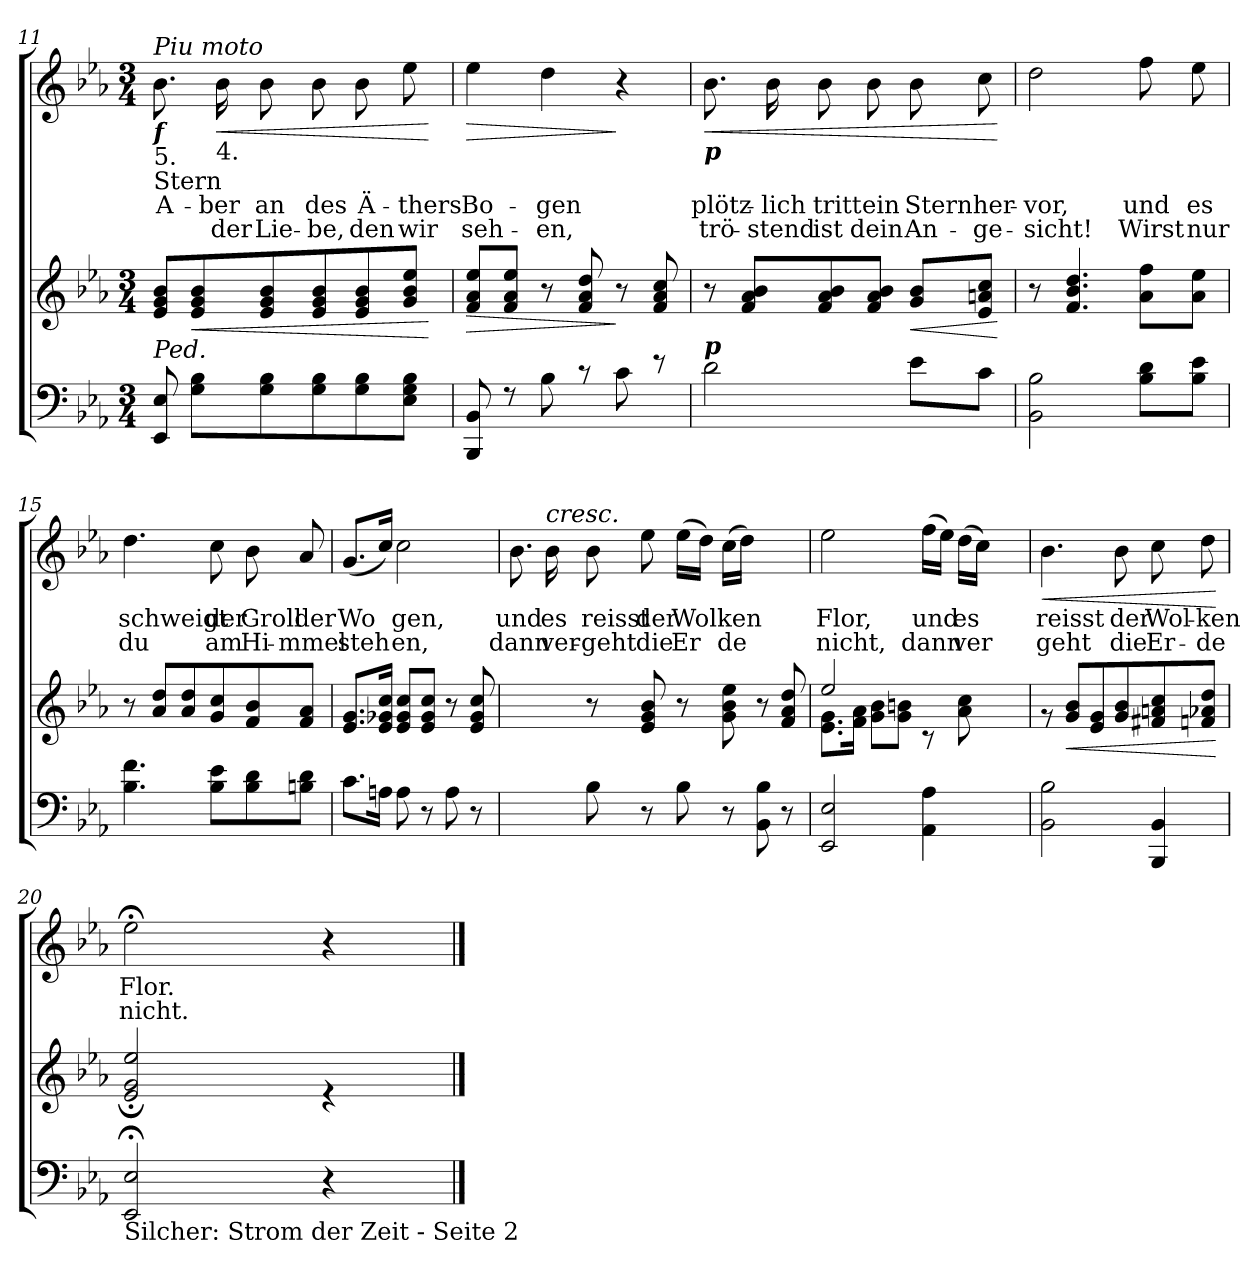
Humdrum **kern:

**kern	**kern	**dynam	**kern	**text	**text	**dynam
*part2	*part2	*part2	*part1	*part1	*part1	*part1
*staff3	*staff2	*staff2/3	*staff1	*staff1	*staff1	*staff1
*clefF4	*clefG2	*	*clefG2	*	*	*
*k[b-e-a-]	*k[b-e-a-]	*	*k[b-e-a-]	*	*	*
*E-:	*E-:	*	*E-:	*	*	*
*M3/4	*M3/4	*	*M3/4	*	*	*
=11	=11	=11	=11	=11	=11	=11
*^	*	*	*	*	*	*
!	!	!	!	!LO:TX:a:i:t=Piu moto	!	!	!
!	!	!	!	!LO:TX:b:Bi:t=f	!	!	!
!	!	!	!	!LO:TX:b:t=5.	!	!	!
!	!	!	!	!LO:TX:b:t=Stern	!	!	!
!	!	!LO:TX:b:i:t=Ped.	!	!	!	!	!
!	!	!	!	!	!LO:LY:b	!	!
8EE-/ 8E-/	2.ryy	8e-/ 8g/ 8b-/L	.	8.b-\	A-	.	.
!	!	!	!LO:HP:b	!	!	!	!
8G\ 8B-\L	.	8e-/ 8g/ 8b-/	<	.	.	.	.
!	!	!	!	!LO:TX:b:t=4.	!	!	!
!	!	!	!	!	!LO:LY:b	!LO:LY:b	!LO:HP:b
.	.	.	.	16b-\	-ber	der	<
!	!	!	!	!	!LO:LY:b	!LO:LY:b	!
8G\ 8B-\	.	8e-/ 8g/ 8b-/	.	8b-\	an	Lie-	.
!	!	!	!	!	!LO:LY:b	!LO:LY:b	!
8G\ 8B-\	.	8e-/ 8g/ 8b-/	.	8b-\	des	-be,	.
!	!	!	!	!	!LO:LY:b	!LO:LY:b	!
8G\ 8B-\	.	8e-/ 8g/ 8b-/	.	8b-\	Ä-	den	.
!	!	!	!	!	!LO:LY:b	!LO:LY:b	!
8E-\ 8G\ 8B-\J	.	8g/ 8b-/ 8ee-/J	.	8ee-\	-thers	wir	.
*v	*v	*	*	*	*	*	*
.	.	[	.	.	.	[
=12	=12	=12	=12	=12	=12	=12
*^	*	*	*	*	*	*
!	!	!	!LO:HP:b	!	!LO:LY:b	!LO:LY:b	!LO:HP:b
8BBB-/ 8BB-/	2.ryy	8f/ 8a-/ 8ee-/L	>	4ee-\	Bo-	seh-	>
8r	.	8f/ 8a-/ 8ee-/J	.	.	.	.	.
!	!	!	!	!	!LO:LY:b	!LO:LY:b	!
8B-\	.	8r	.	4dd\	-gen	-en,	.
8r	.	8f/ 8a-/ 8dd/	.	.	.	.	.
8c\	.	8r	]	4r	.	.	]
8r	.	8f/ 8a-/ 8cc/	.	.	.	.	.
*v	*v	*	*	*	*	*	*
!!LO:PB:g=z
=13	=13	=13	=13	=13	=13	=13
!	!	!	!LO:TX:b:Bi:t=p	!	!	!
!LO:TX:a:Bi:t=p	!	!	!	!	!	!
!	!	!	!	!LO:LY:b	!LO:LY:b	!LO:HP:b
2d\	8r	.	8.b-\	plötz-	trö-	<
.	8f/ 8a-/ 8b-/L	.	.	.	.	.
!	!	!	!	!LO:LY:b	!LO:LY:b	!
.	.	.	16b-\	-lich	-stend	.
!	!	!	!	!LO:LY:b	!LO:LY:b	!
.	8f/ 8a-/ 8b-/	.	8b-\	tritt	ist	.
!	!	!	!	!LO:LY:b	!LO:LY:b	!
.	8f/ 8a-/ 8b-/J	.	8b-\	ein	dein	.
!	!	!LO:HP:b	!	!LO:LY:b	!LO:LY:b	!
8e-\L	8g/ 8b-/L	<	8b-\	Stern	An-	.
!	!	!	!	!LO:LY:b	!LO:LY:b	!
8c\J	8e-/ 8an/ 8cc/J	.	8cc\	her-	-ge-	.
.	.	[	.	.	.	[
=14	=14	=14	=14	=14	=14	=14
!	!	!	!	!LO:LY:b	!LO:LY:b	!
2BB-\ 2B-\	8r	.	2dd\	-vor,	-sicht!	.
.	4.f/ 4.b-/ 4.dd/	.	.	.	.	.
!	!	!	!	!LO:LY:b	!LO:LY:b	!
8B-\ 8d\L	8a-\ 8ff\L	.	8ff\	und	Wirst	.
!	!	!	!	!LO:LY:b	!LO:LY:b	!
8B-\ 8e-\J	8a-\ 8ee-\J	.	8ee-\	es	nur	.
=15	=15	=15	=15	=15	=15	=15
!	!	!	!	!LO:LY:b	!LO:LY:b	!
4.B-\ 4.f\	8r	.	4.dd\	schweigt	du	.
.	8a-/ 8dd/L	.	.	.	.	.
.	8a-/ 8dd/	.	.	.	.	.
!	!	!	!	!LO:LY:b	!LO:LY:b	!
8B-\ 8e-\L	8g/ 8cc/	.	8cc\	der	am	.
!	!	!	!	!LO:LY:b	!LO:LY:b	!
8B-\ 8d\	8f/ 8b-/	.	8b-\	Groll	Hi-	.
!	!	!	!	!LO:LY:b	!LO:LY:b	!
8Bn\ 8d\J	8f/ 8a-/J	.	8a-/	der	-mmel	.
=16	=16	=16	=16	=16	=16	=16
!	!	!	!	!LO:LY:b	!LO:LY:b	!
8.c\L	8.e-/ 8.g/L	.	(<8.g/L	Wo	steh	.
16An\Jk	16e-/ 16g-X/ 16cc/Jk	.	16cc/Jk)	.	.	.
!	!	!	!	!LO:LY:b	!LO:LY:b	!
8A\	8e-/ 8g-/ 8cc/L	.	2cc\	gen,	en,	.
8r	8e-/ 8g-/ 8cc/J	.	.	.	.	.
8A\	8r	.	.	.	.	.
8r	8e-/ 8g-/ 8cc/	.	.	.	.	.
!!LO:LB:g=z
=17	=17	=17	=17	=17	=17	=17
*	*^	*	*	*	*	*
!	!	!	!	!	!LO:LY:b	!LO:LY:b	!
4ryy	2.ryy	4ryy	.	8.b-\	und	dann	.
!	!	!	!	!LO:TX:a:i:t=cresc.	!	!	!
!	!	!	!	!	!LO:LY:b	!LO:LY:b	!
.	.	.	.	16b-\	es	ver-	.
!	!	!	!	!	!LO:LY:b	!LO:LY:b	!
8B-\	.	8r	.	8b-\	reisst	-geht	.
!	!	!	!	!	!LO:LY:b	!LO:LY:b	!
8r	.	8e-/ 8g/ 8b-/	.	8ee-\	der	die	.
!	!	!	!	!	!LO:LY:b	!LO:LY:b	!
8B-\	.	8r	.	(>16ee-\LL	Wol	Er	.
.	.	.	.	16dd\JJ)	.	.	.
!	!	!	!	!	!LO:LY:b	!LO:LY:b	!
8r	.	8g\ 8b-\ 8ee-\	.	(>16cc\LL	ken	de	.
.	.	.	.	16dd\JJ)	.	.	.
8BB-\ 8B-\	4ryy	8r	.	4ryy	.	.	.
8r	.	8f/ 8a-/ 8dd/	.	.	.	.	.
=18	=18	=18	=18	=18	=18	=18	=18
!	!	!	!	!	!LO:LY:b	!LO:LY:b	!
2EE-/ 2E-/	2ee-/	8.e-\ 8.g\L	.	2ee-\	Flor,	nicht,	.
.	.	16f\ 16a-\Jk	.	.	.	.	.
.	.	8g\ 8b-\L	.	.	.	.	.
.	.	8g\ 8bn\J	.	.	.	.	.
!	!	!	!	!	!LO:LY:b	!LO:LY:b	!
4AA-\ 4A-\	4ryy	8rc	.	(>16ff\LL	und	dann	.
.	.	.	.	16ee-\JJ)	.	.	.
!	!	!	!	!	!LO:LY:b	!LO:LY:b	!
.	.	8a-\ 8cc\	.	(>16dd\LL	es	ver	.
.	.	.	.	16cc\JJ)	.	.	.
4ryy	4ryy	4ryy	.	4ryy	.	.	.
=19	=19	=19	=19	=19	=19	=19	=19
!	!	!	!	!	!LO:LY:b	!LO:LY:b	!LO:HP:b
2BB-\ 2B-\	2.ryy	8r	.	4.b-\	reisst	geht	<
!	!	!	!LO:HP:b	!	!	!	!
.	.	8g/ 8b-/L	<	.	.	.	.
.	.	8e-/ 8g/	.	.	.	.	.
!	!	!	!	!	!LO:LY:b	!LO:LY:b	!
.	.	8g/ 8b-/	.	8b-\	der	die	.
!	!	!	!	!	!LO:LY:b	!LO:LY:b	!
4BBB-/ 4BB-/	.	8f#X/ 8an/ 8cc/	.	8cc\	Wol-	Er-	.
!	!	!	!	!	!LO:LY:b	!LO:LY:b	!
.	.	8fn/ 8a-X/ 8dd/J	.	8dd\	-ken	-de	.
*	*v	*v	*	*	*	*	*
.	.	[	.	.	.	[
=20	=20	=20	=20	=20	=20	=20
*	*^	*	*	*	*	*
!LO:TX:b:t=Silcher&colon; Strom der Zeit  -  Seite 2	!	!	!	!	!	!	!
!	!	!	!	!	!LO:LY:b	!LO:LY:b	!
2EE-/;< 2E-/;<	2.ryy	2e-/; 2g/; 2ee-/;	.	2ee-;<\	Flor.	nicht.	.
4r	.	4r	.	4r	.	.	.
*	*v	*v	*	*	*	*	*
==	==	==	==	==	==	==
*-	*-	*-	*-	*-	*-	*-
